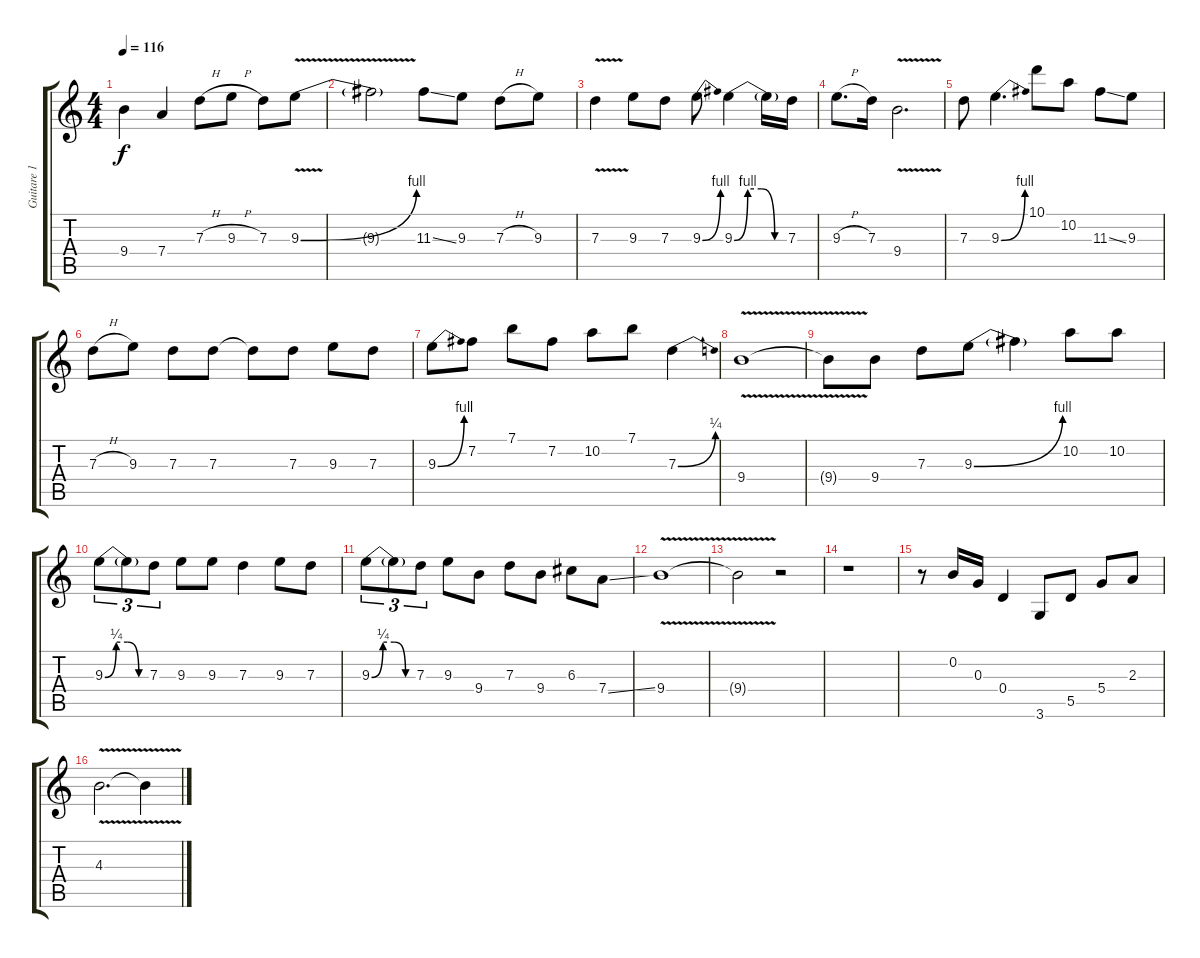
\track ("Guitare 1" "Guitare 1") {instrument overdrivenguitar}
\staff {score tabs}
\tuning (E4 B3 G3 D3 A2 E2) {hide}
\ts (4 4)
\tempo 116
\clef g2
\ks c
9.4{t}.4{dy f} 7.4.4 7.3{h}.8 9.3{h}.8 7.3.8 9.3{be (bend 0 0 60 4) v}.8 |
9.3{t}.2 11.3{ss}.8 9.3.8 7.3{h}.8 9.3.8 |
7.3{v}.4 9.3.8 7.3.8 9.3{be (bend 0 0 60 4)}.8 9.3{be (custom 0 0 15 4 30 4 45 0 60 0)}.4 9.3{t}.16 7.3.16 |
9.3{h}.8{d} 7.3.16 9.4{v}.2{d} |
7.3.8 9.3{be (bend 0 0 60 4)}.4{d} 10.1.8 10.2.8 11.3{ss}.8 9.3.8 |
7.3{h}.8 9.3.8 7.3.8 7.3.8 7.3{t}.8 7.3.8 9.3.8 7.3.8 |
9.3{be (bend 0 0 60 4)}.8 7.2.8 7.1.8 7.2.8 10.2.8 7.1.8 7.3{be (bend 0 0 60 1)}.4 |
9.4{v}.1 |
9.4{t}.8 9.4.8 7.3.8 9.3{be (bend 0 0 60 4)}.8 9.3{t}.4 10.2.8 10.2.8 |
9.3{be (custom 0 0 15 1 30 1 45 0 60 0)}.8{tu (3 2)} 9.3{t}.8{tu (3 2)} 7.3.8{tu (3 2)} 9.3.8 9.3.8 7.3.4 9.3.8 7.3.8 |
9.3{be (custom 0 0 15 1 30 1 45 0 60 0)}.8{tu (3 2)} 9.3{t}.8{tu (3 2)} 7.3.8{tu (3 2)} 9.3.8 9.4.8 7.3.8 9.4.8 6.3.8 7.4{ss}.8 |
9.4{v}.1 |
9.4{t}.2 r.2 |
r.1 |
r.8 0.2.16 0.3.16 0.4.4 3.6.8 5.5.8 5.4.8 2.3.8 |
4.3{v}.2{d} 4.3{t}.4
